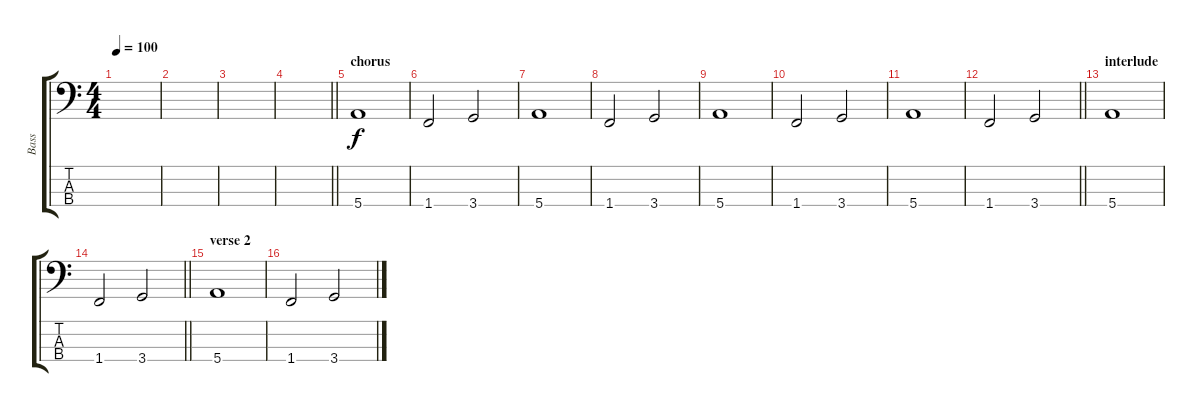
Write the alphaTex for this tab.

\track ("Bass" "Bass") {instrument electricbassfinger}
\staff {score tabs}
\tuning (G2 D2 A1 E1) {hide}
\ts (4 4)
\tempo 100
\clef f4
\ks c
|
|
|
\barLineRight lightlight
|
\section ("" "chorus")
5.4.1 |
1.4.2 3.4.2 |
5.4.1 |
1.4.2 3.4.2 |
5.4.1 |
1.4.2 3.4.2 |
5.4.1 |
\barLineRight lightlight
1.4.2 3.4.2 |
\section ("" "interlude")
5.4.1 |
\barLineRight lightlight
1.4.2 3.4.2 |
\section ("" "verse 2")
5.4.1 |
1.4.2 3.4.2
